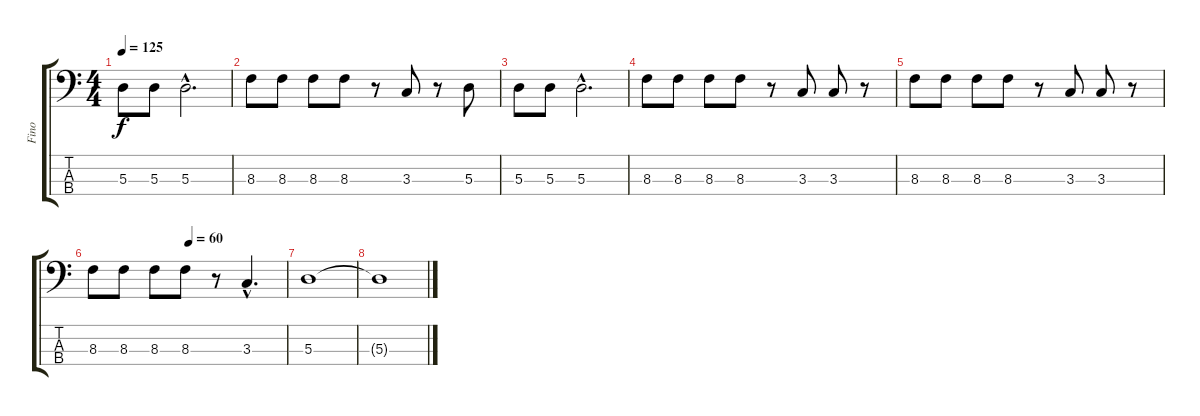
\track ("Fino" "Fino") {instrument fretlessbass}
\staff {score tabs}
\tuning (G2 D2 A1 E1) {hide}
\ts (4 4)
\tempo 125
\clef f4
\ks c
5.3.8{dy f} 5.3.8 5.3{hac}.2{d} |
8.3.8 8.3.8 8.3.8 8.3.8 r.8 3.3.8 r.8 5.3.8 |
5.3.8 5.3.8 5.3{hac}.2{d} |
8.3.8 8.3.8 8.3.8 8.3.8 r.8 3.3.8 3.3.8 r.8 |
8.3.8 8.3.8 8.3.8 8.3.8 r.8 3.3.8 3.3.8 r.8 |
\tempo (60 0.5)
8.3.8 8.3.8 8.3.8 8.3.8 r.8 3.3{hac}.4{d} |
5.3.1 |
5.3{t}.1
